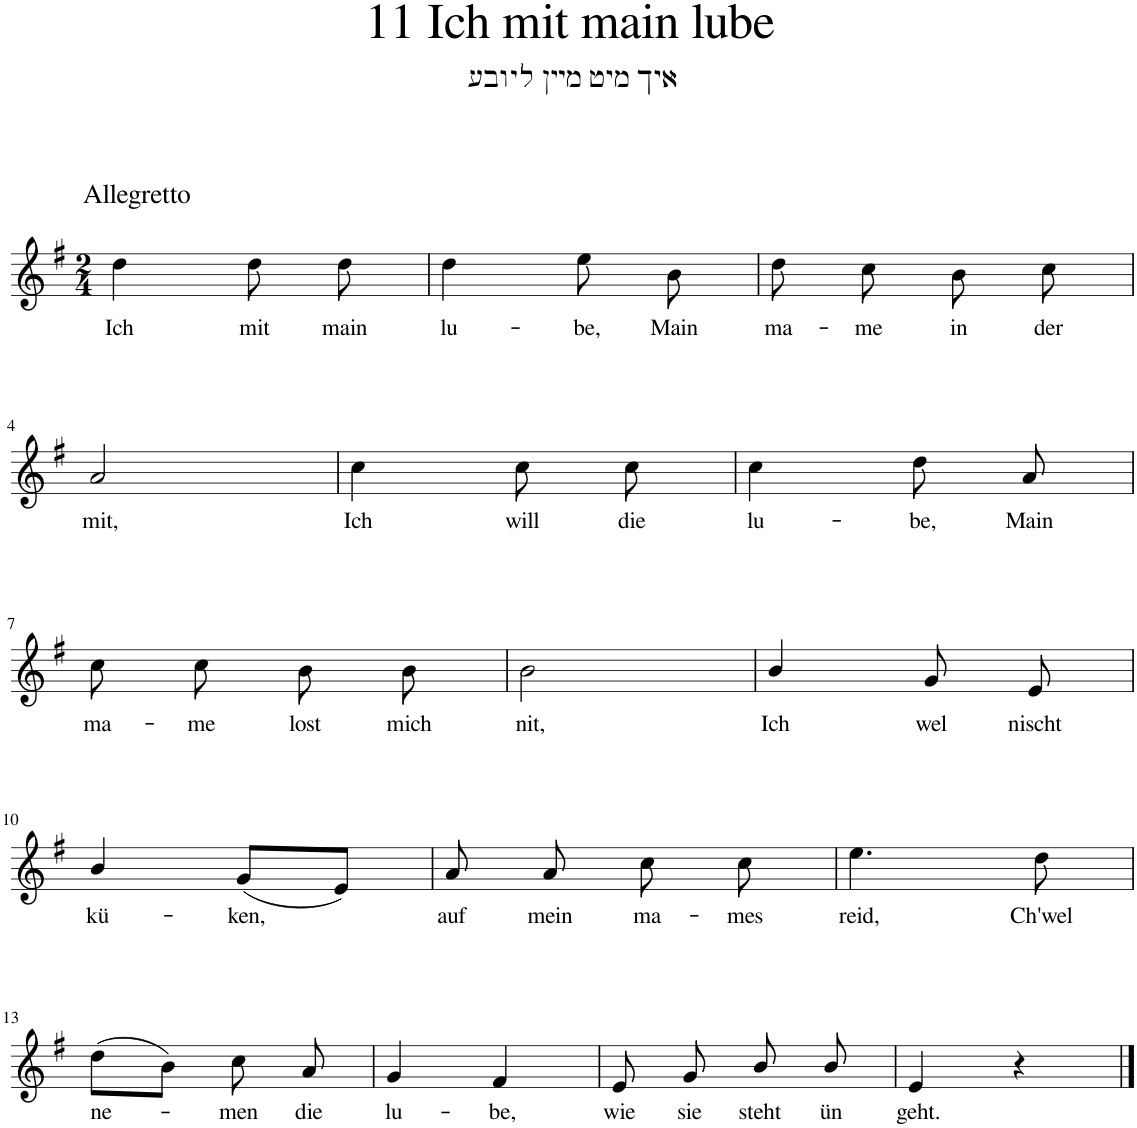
**kern	**text
*part1	*part1
*staff1	*staff1
*I"Piano	*
*I'Pno.	*
*clefG2	*
*k[f#]	*
*M2/4	*
=1	=1
!LO:TX:a:t=Allegretto	!
!	!LO:LY:b
4dd\	Ich
!	!LO:LY:b
8dd\	mit
!	!LO:LY:b
8dd\	main
=2	=2
!	!LO:LY:b
4dd\	lu-
!	!LO:LY:b
8ee\	-be,
!	!LO:LY:b
8b\	Main
=3	=3
!	!LO:LY:b
8dd\	ma-
!	!LO:LY:b
8cc\	-me
!	!LO:LY:b
8b\	in
!	!LO:LY:b
8cc\	der
!!LO:LB:g=z
=4	=4
!	!LO:LY:b
2a/	mit,
=5	=5
!	!LO:LY:b
4cc\	Ich
!	!LO:LY:b
8cc\	will
!	!LO:LY:b
8cc\	die
=6	=6
!	!LO:LY:b
4cc\	lu-
!	!LO:LY:b
8dd\	-be,
!	!LO:LY:b
8a/	Main
!!LO:LB:g=z
=7	=7
!	!LO:LY:b
8cc\	ma-
!	!LO:LY:b
8cc\	-me
!	!LO:LY:b
8b\	lost
!	!LO:LY:b
8b\	mich
=8	=8
!	!LO:LY:b
2b\	nit,
=9	=9
!	!LO:LY:b
4b/	Ich
!	!LO:LY:b
8g/	wel
!	!LO:LY:b
8e/	nischt
!!LO:LB:g=z
=10	=10
!	!LO:LY:b
4b/	kü-
!	!LO:LY:b
(8g/L	-ken,
8e/J)	.
=11	=11
!	!LO:LY:b
8a/	auf
!	!LO:LY:b
8a/	mein
!	!LO:LY:b
8cc\	ma-
!	!LO:LY:b
8cc\	-mes
=12	=12
!	!LO:LY:b
4.ee\	reid,
!	!LO:LY:b
8dd\	Ch'wel
!!LO:LB:g=z
=13	=13
!	!LO:LY:b
(8dd\L	ne-
8b\J)	.
!	!LO:LY:b
8cc\	-men
!	!LO:LY:b
8a/	die
=14	=14
!	!LO:LY:b
4g/	lu-
!	!LO:LY:b
4f#/	-be,
=15	=15
!	!LO:LY:b
8e/	wie
!	!LO:LY:b
8g/	sie
!	!LO:LY:b
8b/	steht
!	!LO:LY:b
8b/	ün
=16	=16
!	!LO:LY:b
4e/	geht.
4r	.
==	==
*-	*-
